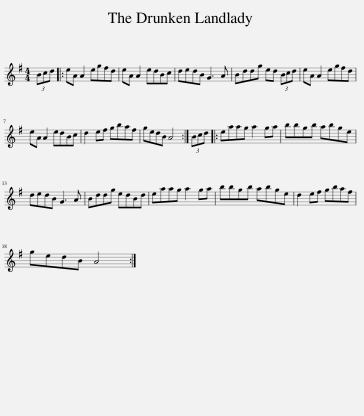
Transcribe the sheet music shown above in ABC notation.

X:1
L:1/8
M:4/4
I:linebreak $
K:G
V:1 treble
V:1
 (3Bcd |: eA A2 egfd | eA A2 edBc | dedB G3 A | Bddg ed (3Bcd | %5
 eA A2 egfd |$ eA A2 edBc | d2 ef gbaf | gedB A4 :| (3Bcd |: %10
 eaag a2 ga | bbgb abge |$ dedB G3 A | Bddg edBd | eaag a2 ga | %15
 bbgb abge | d2 ef gbaf |$ gedB A4 :| %18
